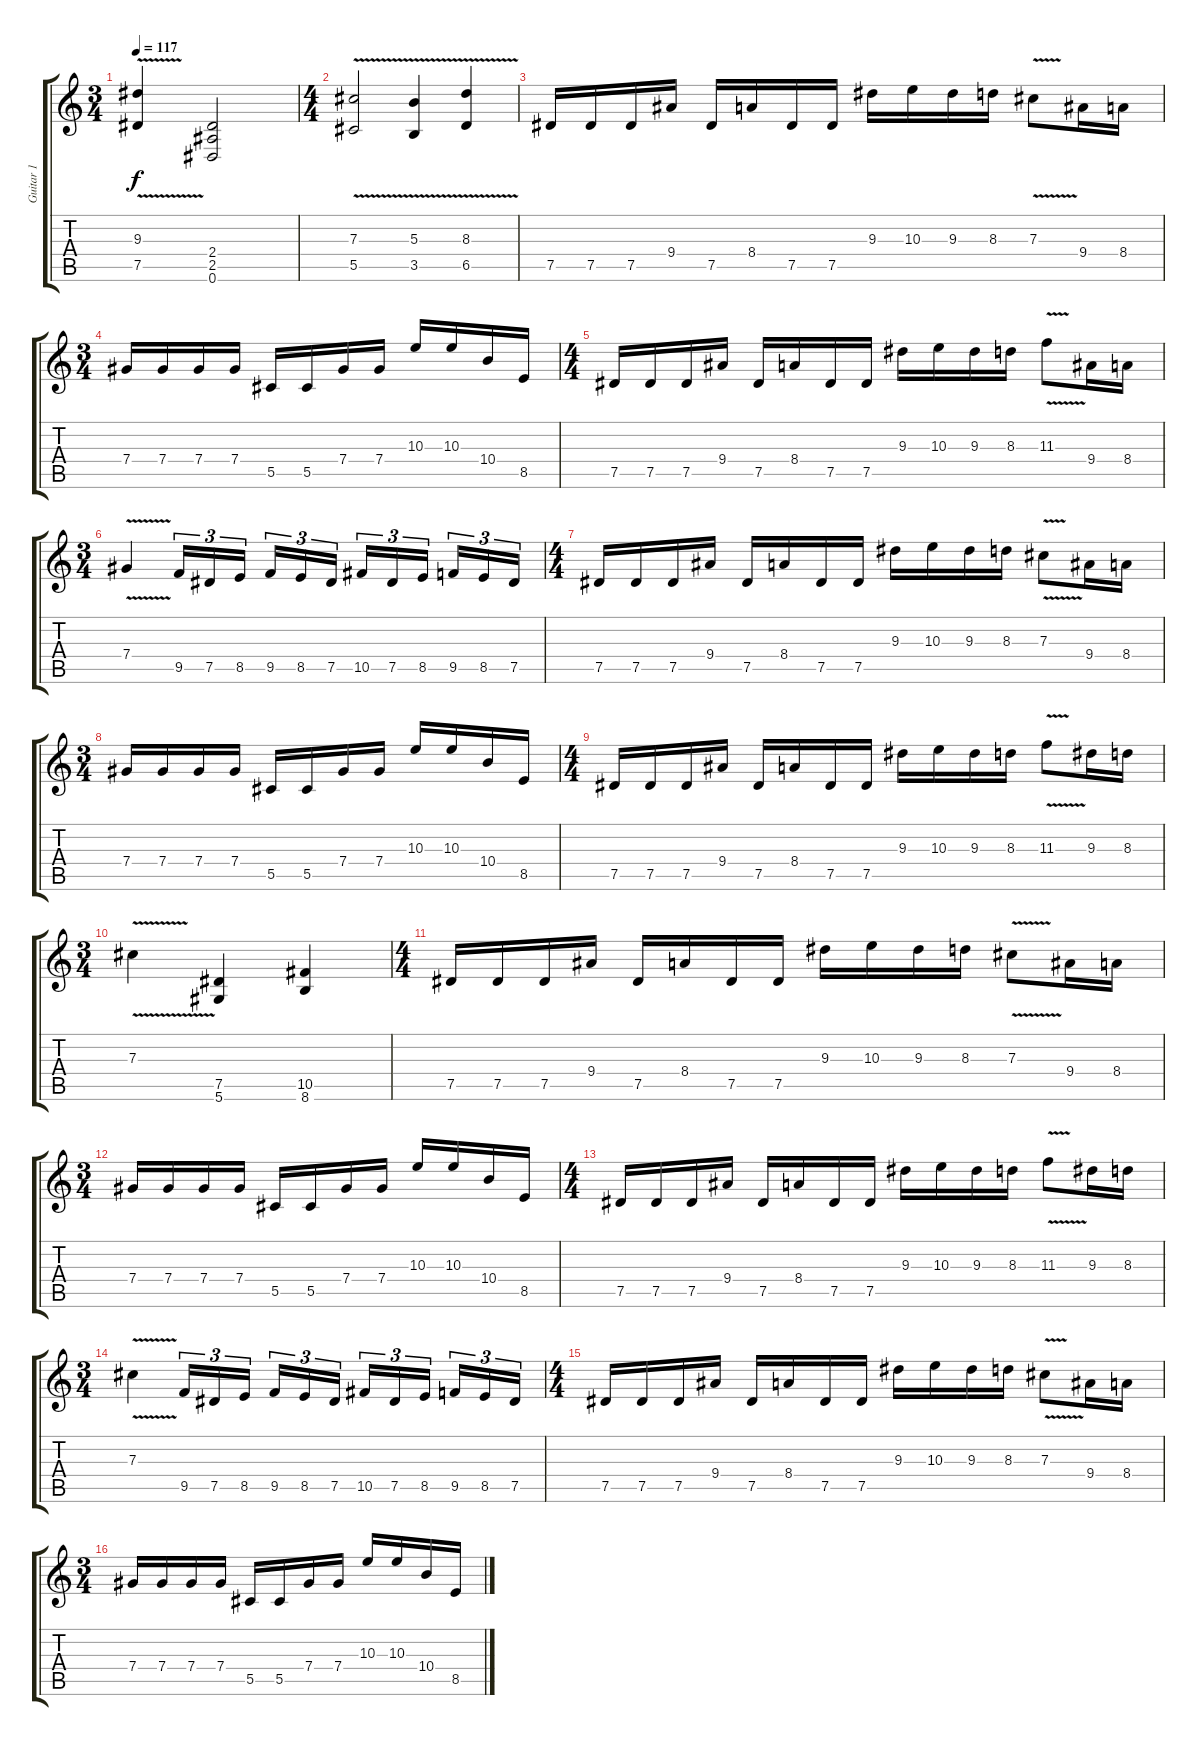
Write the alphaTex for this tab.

\track ("Guitar 1" "Guitar 1") {instrument distortionguitar}
\staff {score tabs}
\tuning (Eb4 Bb3 Gb3 Db3 Ab2 Eb2) {hide}
\ts (3 4)
\tempo 117
\clef g2
\ks c
(9.3{v} 7.5{v}).4{dy f} (2.4 2.5 0.6).2 |
\ts (4 4)
(7.3{v} 5.5{v}).2 (5.3{v} 3.5{v}).4 (8.3{v} 6.5{v}).4 |
7.5.16 7.5.16 7.5.16 9.4.16 7.5.16 8.4.16 7.5.16 7.5.16 9.3.16 10.3.16 9.3.16 8.3.16 7.3{v}.8 9.4.16 8.4.16 |
\ts (3 4)
7.4.16 7.4.16 7.4.16 7.4.16 5.5.16 5.5.16 7.4.16 7.4.16 10.3.16 10.3.16 10.4.16 8.5.16 |
\ts (4 4)
7.5.16 7.5.16 7.5.16 9.4.16 7.5.16 8.4.16 7.5.16 7.5.16 9.3.16 10.3.16 9.3.16 8.3.16 11.3{v}.8 9.4.16 8.4.16 |
\ts (3 4)
7.4{v}.4 9.5.16{tu (3 2)} 7.5.16{tu (3 2)} 8.5.16{tu (3 2)} 9.5.16{tu (3 2)} 8.5.16{tu (3 2)} 7.5.16{tu (3 2)} 10.5.16{tu (3 2)} 7.5.16{tu (3 2)} 8.5.16{tu (3 2)} 9.5.16{tu (3 2)} 8.5.16{tu (3 2)} 7.5.16{tu (3 2)} |
\ts (4 4)
7.5.16 7.5.16 7.5.16 9.4.16 7.5.16 8.4.16 7.5.16 7.5.16 9.3.16 10.3.16 9.3.16 8.3.16 7.3{v}.8 9.4.16 8.4.16 |
\ts (3 4)
7.4.16 7.4.16 7.4.16 7.4.16 5.5.16 5.5.16 7.4.16 7.4.16 10.3.16 10.3.16 10.4.16 8.5.16 |
\ts (4 4)
7.5.16 7.5.16 7.5.16 9.4.16 7.5.16 8.4.16 7.5.16 7.5.16 9.3.16 10.3.16 9.3.16 8.3.16 11.3{v}.8 9.3.16 8.3.16 |
\ts (3 4)
7.3{v}.4 (7.5 5.6).4 (10.5 8.6).4 |
\ts (4 4)
7.5.16 7.5.16 7.5.16 9.4.16 7.5.16 8.4.16 7.5.16 7.5.16 9.3.16 10.3.16 9.3.16 8.3.16 7.3{v}.8 9.4.16 8.4.16 |
\ts (3 4)
7.4.16 7.4.16 7.4.16 7.4.16 5.5.16 5.5.16 7.4.16 7.4.16 10.3.16 10.3.16 10.4.16 8.5.16 |
\ts (4 4)
7.5.16{volume 12} 7.5.16 7.5.16 9.4.16 7.5.16 8.4.16 7.5.16 7.5.16 9.3.16 10.3.16 9.3.16 8.3.16 11.3{v}.8 9.3.16 8.3.16 |
\ts (3 4)
7.3{v}.4 9.5.16{tu (3 2)} 7.5.16{tu (3 2)} 8.5.16{tu (3 2)} 9.5.16{tu (3 2)} 8.5.16{tu (3 2)} 7.5.16{tu (3 2)} 10.5.16{tu (3 2)} 7.5.16{tu (3 2)} 8.5.16{tu (3 2)} 9.5.16{tu (3 2)} 8.5.16{tu (3 2)} 7.5.16{tu (3 2)} |
\ts (4 4)
7.5.16{volume 11} 7.5.16 7.5.16 9.4.16 7.5.16 8.4.16 7.5.16 7.5.16 9.3.16 10.3.16 9.3.16 8.3.16 7.3{v}.8 9.4.16 8.4.16 |
\ts (3 4)
7.4.16 7.4.16 7.4.16 7.4.16 5.5.16 5.5.16 7.4.16 7.4.16 10.3.16 10.3.16 10.4.16 8.5.16
